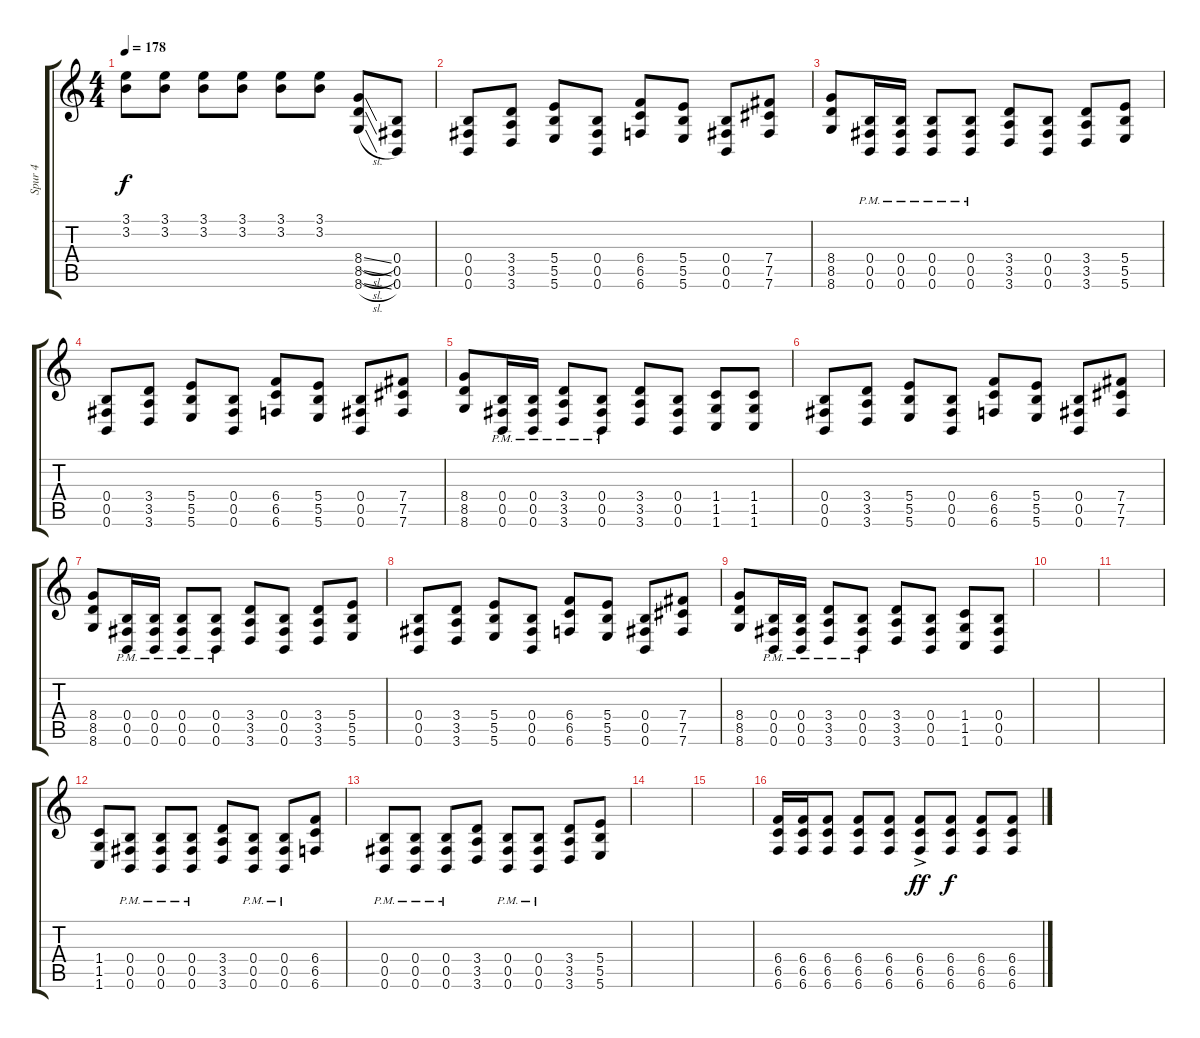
\track ("Spur 4" "Spur 4") {instrument distortionguitar}
\staff {score tabs}
\tuning (Db4 Ab3 E3 B2 Gb2 B1) {hide}
\ts (4 4)
\tempo 178
\clef g2
\ks c
(3.1 3.2).8{dy f} (3.1 3.2).8 (3.1 3.2).8 (3.1 3.2).8 (3.1 3.2).8 (3.1 3.2).8 (8.4{sl} 8.5{sl} 8.6{sl}).8 (0.4 0.5 0.6).8 |
(0.4 0.5 0.6).8 (3.4 3.5 3.6).8 (5.4 5.5 5.6).8 (0.4 0.5 0.6).8 (6.4 6.5 6.6).8 (5.4 5.5 5.6).8 (0.4 0.5 0.6).8 (7.4 7.5 7.6).8 |
(8.4 8.5 8.6).8 (0.4{pm} 0.5{pm} 0.6{pm}).16 (0.4{pm} 0.5{pm} 0.6{pm}).16 (0.4{pm} 0.5{pm} 0.6{pm}).8 (0.4{pm} 0.5 0.6).8 (3.4 3.5 3.6).8 (0.4 0.5 0.6).8 (3.4 3.5 3.6).8 (5.4 5.5 5.6).8 |
(0.4 0.5 0.6).8 (3.4 3.5 3.6).8 (5.4 5.5 5.6).8 (0.4 0.5 0.6).8 (6.4 6.5 6.6).8 (5.4 5.5 5.6).8 (0.4 0.5 0.6).8 (7.4 7.5 7.6).8 |
(8.4 8.5 8.6).8 (0.4{pm} 0.5{pm} 0.6{pm}).16 (0.4{pm} 0.5 0.6).16 (3.4{pm} 3.5{pm} 3.6{pm}).8 (0.4{pm} 0.5 0.6).8 (3.4 3.5 3.6).8 (0.4 0.5 0.6).8 (1.4 1.5 1.6).8 (1.4 1.5 1.6).8 |
(0.4 0.5 0.6).8 (3.4 3.5 3.6).8 (5.4 5.5 5.6).8 (0.4 0.5 0.6).8 (6.4 6.5 6.6).8 (5.4 5.5 5.6).8 (0.4 0.5 0.6).8 (7.4 7.5 7.6).8 |
(8.4 8.5 8.6).8 (0.4{pm} 0.5{pm} 0.6{pm}).16 (0.4{pm} 0.5{pm} 0.6{pm}).16 (0.4{pm} 0.5{pm} 0.6{pm}).8 (0.4{pm} 0.5 0.6).8 (3.4 3.5 3.6).8 (0.4 0.5 0.6).8 (3.4 3.5 3.6).8 (5.4 5.5 5.6).8 |
(0.4 0.5 0.6).8 (3.4 3.5 3.6).8 (5.4 5.5 5.6).8 (0.4 0.5 0.6).8 (6.4 6.5 6.6).8 (5.4 5.5 5.6).8 (0.4 0.5 0.6).8 (7.4 7.5 7.6).8 |
(8.4 8.5 8.6).8 (0.4{pm} 0.5{pm} 0.6{pm}).16 (0.4{pm} 0.5 0.6).16 (3.4{pm} 3.5{pm} 3.6{pm}).8 (0.4{pm} 0.5 0.6).8 (3.4 3.5 3.6).8 (0.4 0.5 0.6).8 (1.4 1.5 1.6).8 (0.4 0.5 0.6).8 |
|
|
(1.4 1.5 1.6).8 (0.4{pm} 0.5{pm} 0.6{pm}).8 (0.4{pm} 0.5{pm} 0.6{pm}).8 (0.4{pm} 0.5{pm} 0.6{pm}).8 (3.4 3.5 3.6).8 (0.4{pm} 0.5{pm} 0.6{pm}).8 (0.4{pm} 0.5{pm} 0.6{pm}).8 (6.4 6.5 6.6).8 |
(0.4{pm} 0.5{pm} 0.6{pm}).8 (0.4{pm} 0.5{pm} 0.6{pm}).8 (0.4{pm} 0.5{pm} 0.6{pm}).8 (3.4 3.5 3.6).8 (0.4{pm} 0.5{pm} 0.6{pm}).8 (0.4{pm} 0.5{pm} 0.6{pm}).8 (3.4 3.5 3.6).8 (5.4 5.5 5.6).8 |
|
|
(6.4 6.5 6.6).16 (6.4 6.5 6.6).16 (6.4 6.5 6.6).8 (6.4 6.5 6.6).8 (6.4 6.5 6.6).8 (6.4{ac} 6.5{ac} 6.6{ac}).8{dy ff} (6.4 6.5 6.6).8{dy f} (6.4 6.5 6.6).8 (6.4 6.5 6.6).8
